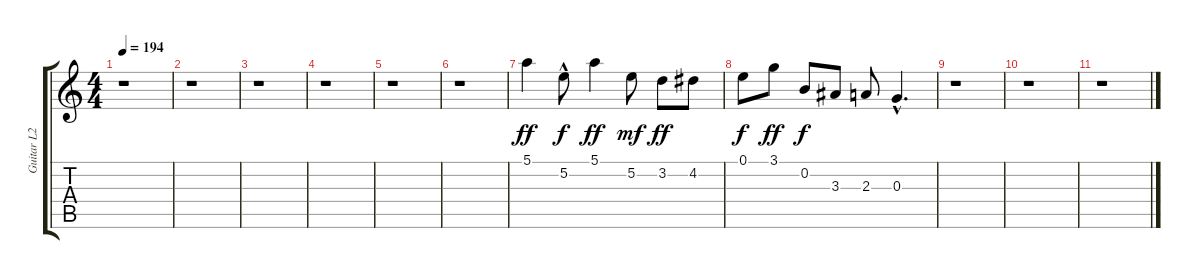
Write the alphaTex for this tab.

\track ("Guitar L2" "Guitar L2") {instrument overdrivenguitar}
\staff {score tabs}
\tuning (E4 B3 G3 D3 A2 E2) {hide}
\ts (4 4)
\tempo 194
\clef g2
\ks c
r.1{dy fff} |
r.1 |
r.1 |
r.1 |
r.1 |
r.1 |
5.1.4{dy ff balance 2 instrument overdrivenguitar} 5.2{hac}.8{dy f} 5.1.4{dy ff} 5.2.8{dy mf} 3.2.8{dy ff} 4.2.8 |
0.1.8{dy f} 3.1.8{dy ff} 0.2.8{dy f} 3.3.8 2.3.8 0.3{hac}.4{d} |
r.1 |
r.1 |
r.1
